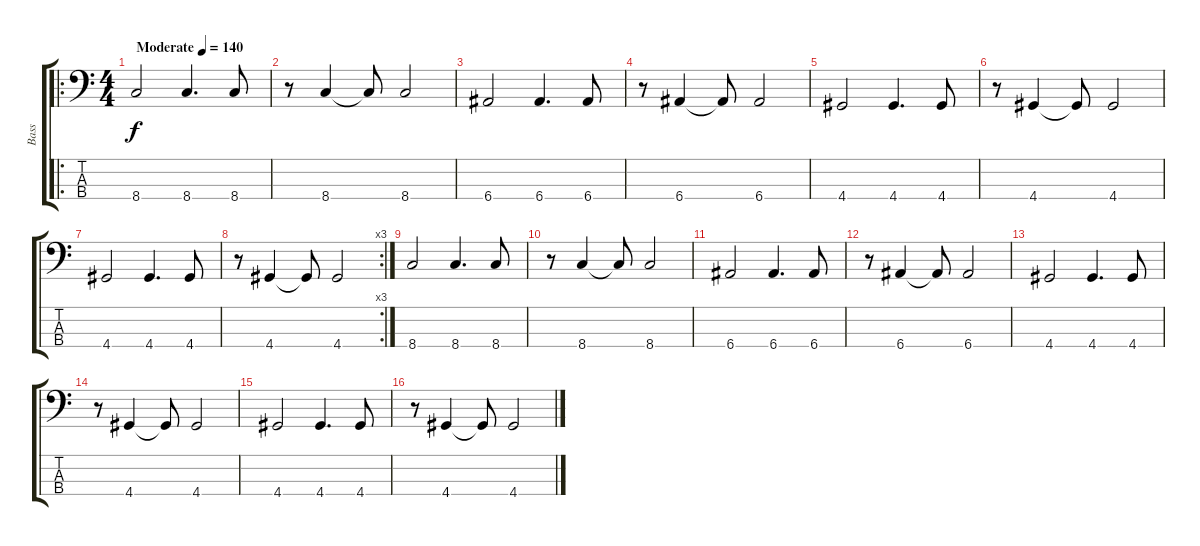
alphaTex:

\track ("Bass" "Bass") {instrument electricbassfinger}
\staff {score tabs}
\tuning (G2 D2 A1 E1) {hide}
\ro
\ts (4 4)
\tempo (140 "Moderate")
\clef f4
\ks c
8.4.2{dy f instrument electricbassfinger} 8.4.4{d} 8.4.8 |
r.8 8.4.4 8.4{t}.8 8.4.2 |
6.4.2 6.4.4{d} 6.4.8 |
r.8 6.4.4 6.4{t}.8 6.4.2 |
4.4.2 4.4.4{d} 4.4.8 |
r.8 4.4.4 4.4{t}.8 4.4.2 |
4.4.2 4.4.4{d} 4.4.8 |
\rc 3
r.8 4.4.4 4.4{t}.8 4.4.2 |
8.4.2 8.4.4{d} 8.4.8 |
r.8 8.4.4 8.4{t}.8 8.4.2 |
6.4.2 6.4.4{d} 6.4.8 |
r.8 6.4.4 6.4{t}.8 6.4.2 |
4.4.2 4.4.4{d} 4.4.8 |
r.8 4.4.4 4.4{t}.8 4.4.2 |
4.4.2 4.4.4{d} 4.4.8 |
r.8 4.4.4 4.4{t}.8 4.4.2
